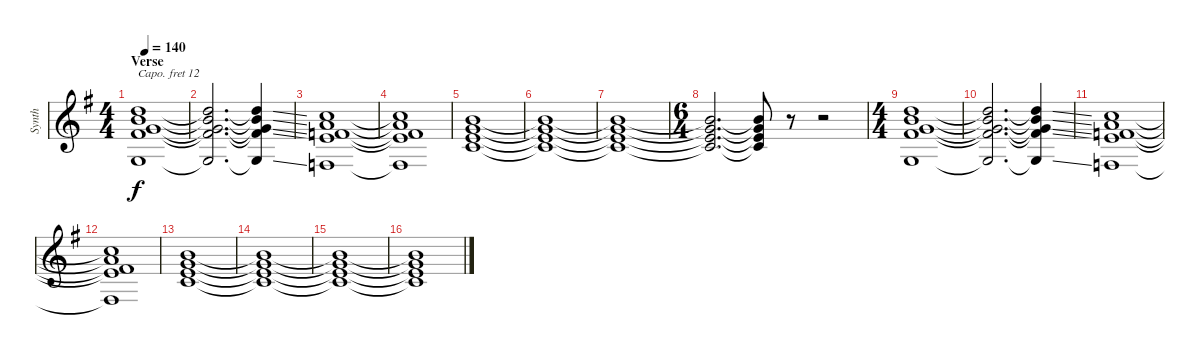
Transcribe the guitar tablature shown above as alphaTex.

\track ("Synth" "Synth") {instrument synthstrings1}
\staff {score}
\capo 12
\tuning (E4 B3 G3 D3 A2 E2) {hide}
\ts (4 4)
\section ("" "Verse")
\tempo 140
\clef g2
\ks g
(3.2 4.3 5.4 9.5 3.6).1{dy f} |
(3.2{t} 4.3{t} 5.4{t} 9.5{t} 3.6{t}).2{d} (3.2{ss t} 4.3{ss t} 5.4{ss t} 9.5{ss t} 3.6{ss t}).4 |
(1.2 2.3 3.4 7.5 1.6).1 |
(1.2{t} 2.3{t} 3.4{t} 7.5{t} 1.6{t}).1 |
(0.2 0.3 2.4 3.5).1 |
(0.2{t} 0.3{t} 2.4{t} 3.5{t}).1 |
(0.2{t} 0.3{t} 2.4{t} 3.5{t}).1 |
\ts (6 4)
(0.2{t} 0.3{t} 2.4{t} 3.5{t}).2{d} (0.2{t} 0.3{t} 2.4{t} 3.5{t}).8 r.8 r.2 |
\ts (4 4)
(3.2 4.3 5.4 9.5 3.6).1 |
(3.2{t} 4.3{t} 5.4{t} 9.5{t} 3.6{t}).2{d} (3.2{ss t} 4.3{ss t} 5.4{ss t} 9.5{ss t} 3.6{ss t}).4 |
(1.2 2.3 3.4 7.5 1.6).1 |
(1.2{t} 2.3{t} 3.4{t} 7.5{t} 1.6{t}).1 |
(0.2 0.3 2.4 3.5).1 |
(0.2{t} 0.3{t} 2.4{t} 3.5{t}).1 |
(0.2{t} 0.3{t} 2.4{t} 3.5{t}).1 |
(0.2{t} 0.3{t} 2.4{t} 3.5{t}).1
